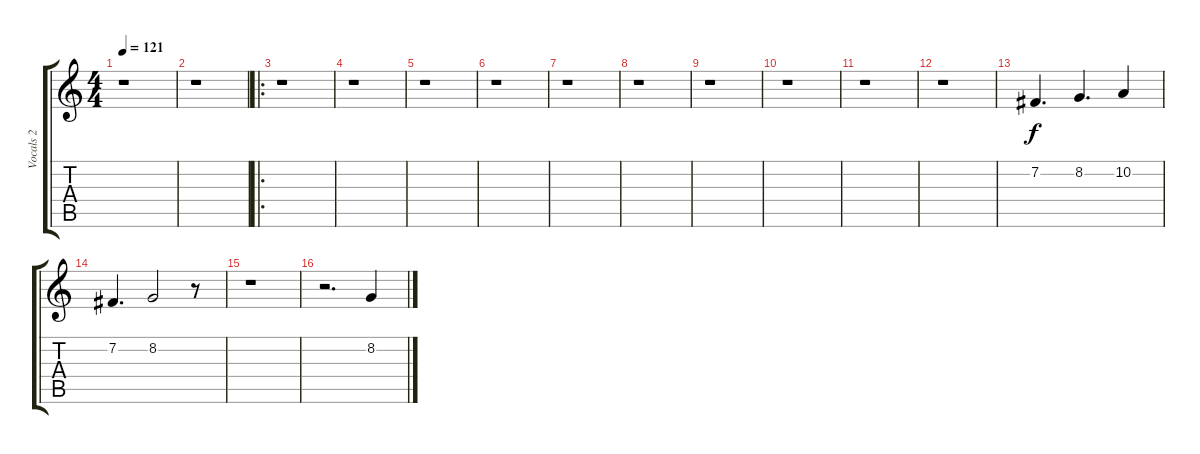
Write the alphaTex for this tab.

\track ("Vocals 2" "Vocals 2") {instrument voiceoohs}
\staff {score tabs}
\tuning (E4 B3 G3 D3 A2 E2) {hide}
\ts (4 4)
\tempo 121
\clef g2
\ks c
r.1{dy f} |
r.1 |
\ro
r.1 |
r.1 |
r.1 |
r.1 |
r.1 |
r.1 |
r.1 |
r.1 |
r.1 |
r.1 |
7.2.4{d} 8.2.4{d} 10.2.4 |
7.2.4{d} 8.2.2 r.8 |
r.1 |
r.2{d} 8.2.4
